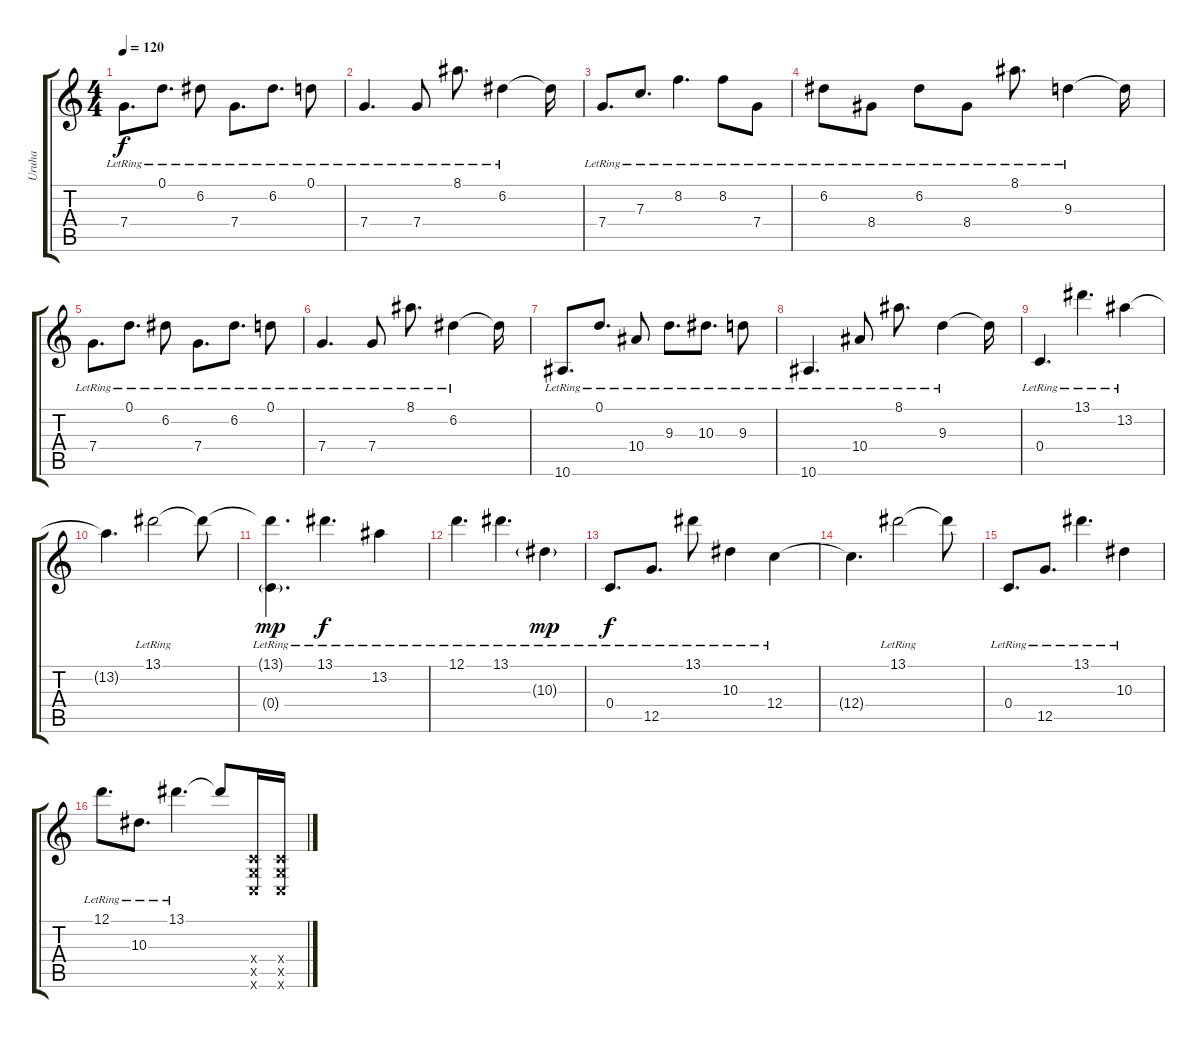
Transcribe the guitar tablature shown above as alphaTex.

\track ("Uruha" "Uruha") {instrument electricguitarclean}
\staff {score tabs}
\tuning (D4 A3 F3 C3 G2 C2) {hide}
\ts (4 4)
\tempo 120
\clef g2
\ks c
7.4{lr}.8{d dy f} 0.1{lr}.8{d} 6.2{lr}.8 7.4{lr}.8{d} 6.2{lr}.8{d} 0.1{lr}.8 |
7.4{lr}.4{d} 7.4{lr}.8 8.1{lr}.8{d} 6.2{lr}.4 6.2{t}.16 |
7.4{lr}.8{d} 7.3{lr}.8{d} 8.2{lr}.4{d} 8.2{lr}.8 7.4{lr}.8 |
6.2{lr}.8 8.4{lr}.8 6.2{lr}.8 8.4{lr}.8 8.1{lr}.8{d} 9.3{lr}.4 9.3{t}.16 |
7.4{lr}.8{d} 0.1{lr}.8{d} 6.2{lr}.8 7.4{lr}.8{d} 6.2{lr}.8{d} 0.1{lr}.8 |
7.4{lr}.4{d} 7.4{lr}.8 8.1{lr}.8{d} 6.2{lr}.4 6.2{t}.16 |
10.6{lr}.8{d} 0.1{lr}.8{d} 10.4{lr}.8 9.3{lr}.8{d} 10.3{lr}.8{d} 9.3{lr}.8 |
10.6{lr}.4{d} 10.4{lr}.8 8.1{lr}.8{d} 9.3{lr}.4 9.3{t}.16 |
0.4{lr}.4{d} 13.1{lr}.4{d} 13.2{lr}.4 |
13.2{t}.4{d} 13.1{lr}.2 13.1{t}.8 |
(13.1{t} 0.4{g lr}).4{d dy mp} 13.1{lr}.4{d dy f} 13.2{lr}.4 |
12.1{lr}.4{d} 13.1{lr}.4{d} 10.3{g lr}.4{dy mp} |
0.4{lr}.8{d dy f} 12.5{lr}.8{d} 13.1{lr}.8 10.3{lr}.4 12.4{lr}.4 |
12.4{t}.4{d} 13.1{lr}.2 13.1{t}.8 |
0.4{lr}.8{d} 12.5{lr}.8{d} 13.1{lr}.4{d} 10.3{lr}.4 |
12.1{lr}.8{d} 10.3{lr}.8{d} 13.1{lr}.4{d} 13.1{t}.8 (0.4{x} 0.5{x} 0.6{x}).16{instrument overdrivenguitar} (0.4{x} 0.5{x} 0.6{x}).16
